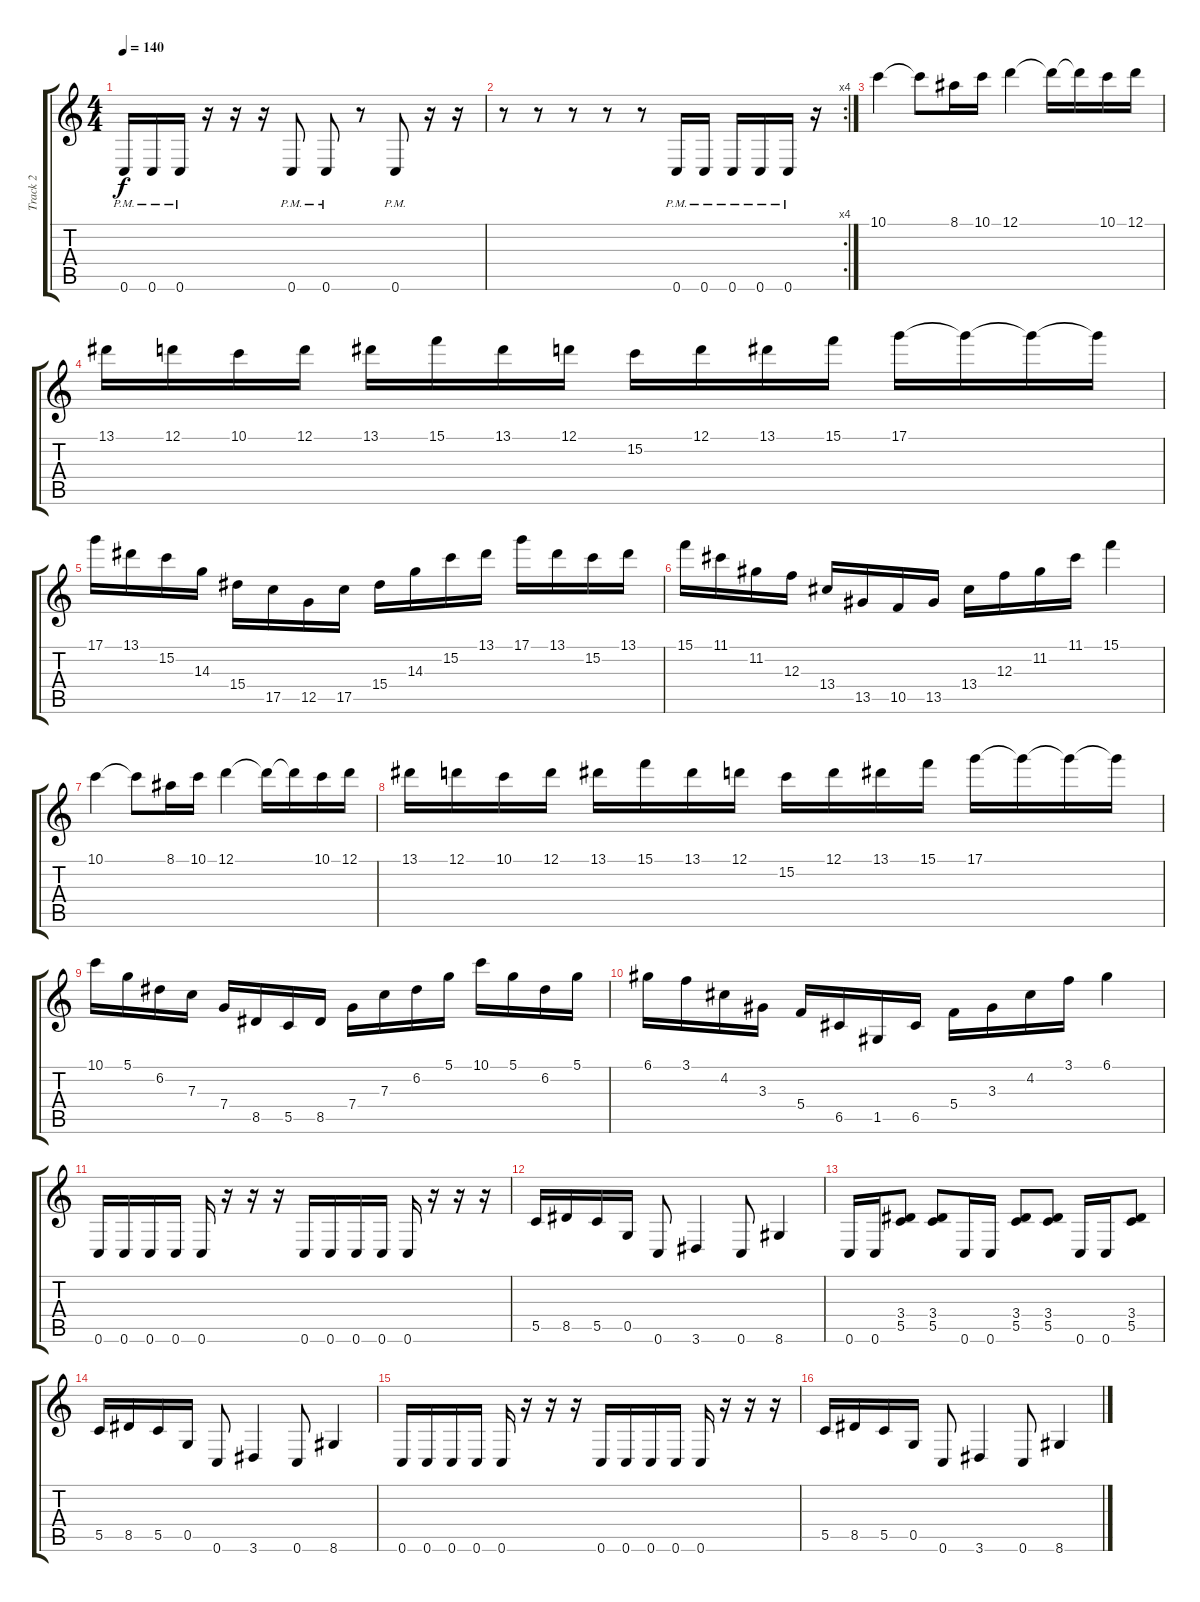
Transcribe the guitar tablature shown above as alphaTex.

\track ("Track 2" "Track 2") {instrument overdrivenguitar}
\staff {score tabs}
\tuning (D4 A3 F3 C3 G2 C2) {hide}
\ts (4 4)
\tempo 140
\clef g2
\ks c
0.6{pm}.16{dy f} 0.6{pm}.16 0.6{pm}.16 r.16 r.16 r.16 0.6{pm}.8 0.6{pm}.8 r.8 0.6{pm}.8 r.16 r.16 |
\rc 4
r.8 r.8 r.8 r.8 r.8 0.6{pm}.16 0.6{pm}.16 0.6{pm}.16 0.6{pm}.16 0.6{pm}.16 r.16 |
10.1.4 10.1{t}.8 8.1.16 10.1.16 12.1.4 12.1{t}.16 12.1{t}.16 10.1.16 12.1.16 |
13.1.16 12.1.16 10.1.16 12.1.16 13.1.16 15.1.16 13.1.16 12.1.16 15.2.16 12.1.16 13.1.16 15.1.16 17.1.16 17.1{t}.16 17.1{t}.16 17.1{t}.16 |
17.1.16 13.1.16 15.2.16 14.3.16 15.4.16 17.5.16 12.5.16 17.5.16 15.4.16 14.3.16 15.2.16 13.1.16 17.1.16 13.1.16 15.2.16 13.1.16 |
15.1.16 11.1.16 11.2.16 12.3.16 13.4.16 13.5.16 10.5.16 13.5.16 13.4.16 12.3.16 11.2.16 11.1.16 15.1.4 |
10.1.4 10.1{t}.8 8.1.16 10.1.16 12.1.4 12.1{t}.16 12.1{t}.16 10.1.16 12.1.16 |
13.1.16 12.1.16 10.1.16 12.1.16 13.1.16 15.1.16 13.1.16 12.1.16 15.2.16 12.1.16 13.1.16 15.1.16 17.1.16 17.1{t}.16 17.1{t}.16 17.1{t}.16 |
10.1.16 5.1.16 6.2.16 7.3.16 7.4.16 8.5.16 5.5.16 8.5.16 7.4.16 7.3.16 6.2.16 5.1.16 10.1.16 5.1.16 6.2.16 5.1.16 |
6.1.16 3.1.16 4.2.16 3.3.16 5.4.16 6.5.16 1.5.16 6.5.16 5.4.16 3.3.16 4.2.16 3.1.16 6.1.4 |
0.6.16 0.6.16 0.6.16 0.6.16 0.6.16 r.16 r.16 r.16 0.6.16 0.6.16 0.6.16 0.6.16 0.6.16 r.16 r.16 r.16 |
5.5.16 8.5.16 5.5.16 0.5.16 0.6.8 3.6.4 0.6.8 8.6.4 |
0.6.16 0.6.16 (3.4 5.5).8 (3.4 5.5).8 0.6.16 0.6.16 (3.4 5.5).8 (3.4 5.5).8 0.6.16 0.6.16 (3.4 5.5).8 |
5.5.16 8.5.16 5.5.16 0.5.16 0.6.8 3.6.4 0.6.8 8.6.4 |
0.6.16 0.6.16 0.6.16 0.6.16 0.6.16 r.16 r.16 r.16 0.6.16 0.6.16 0.6.16 0.6.16 0.6.16 r.16 r.16 r.16 |
5.5.16 8.5.16 5.5.16 0.5.16 0.6.8 3.6.4 0.6.8 8.6.4
